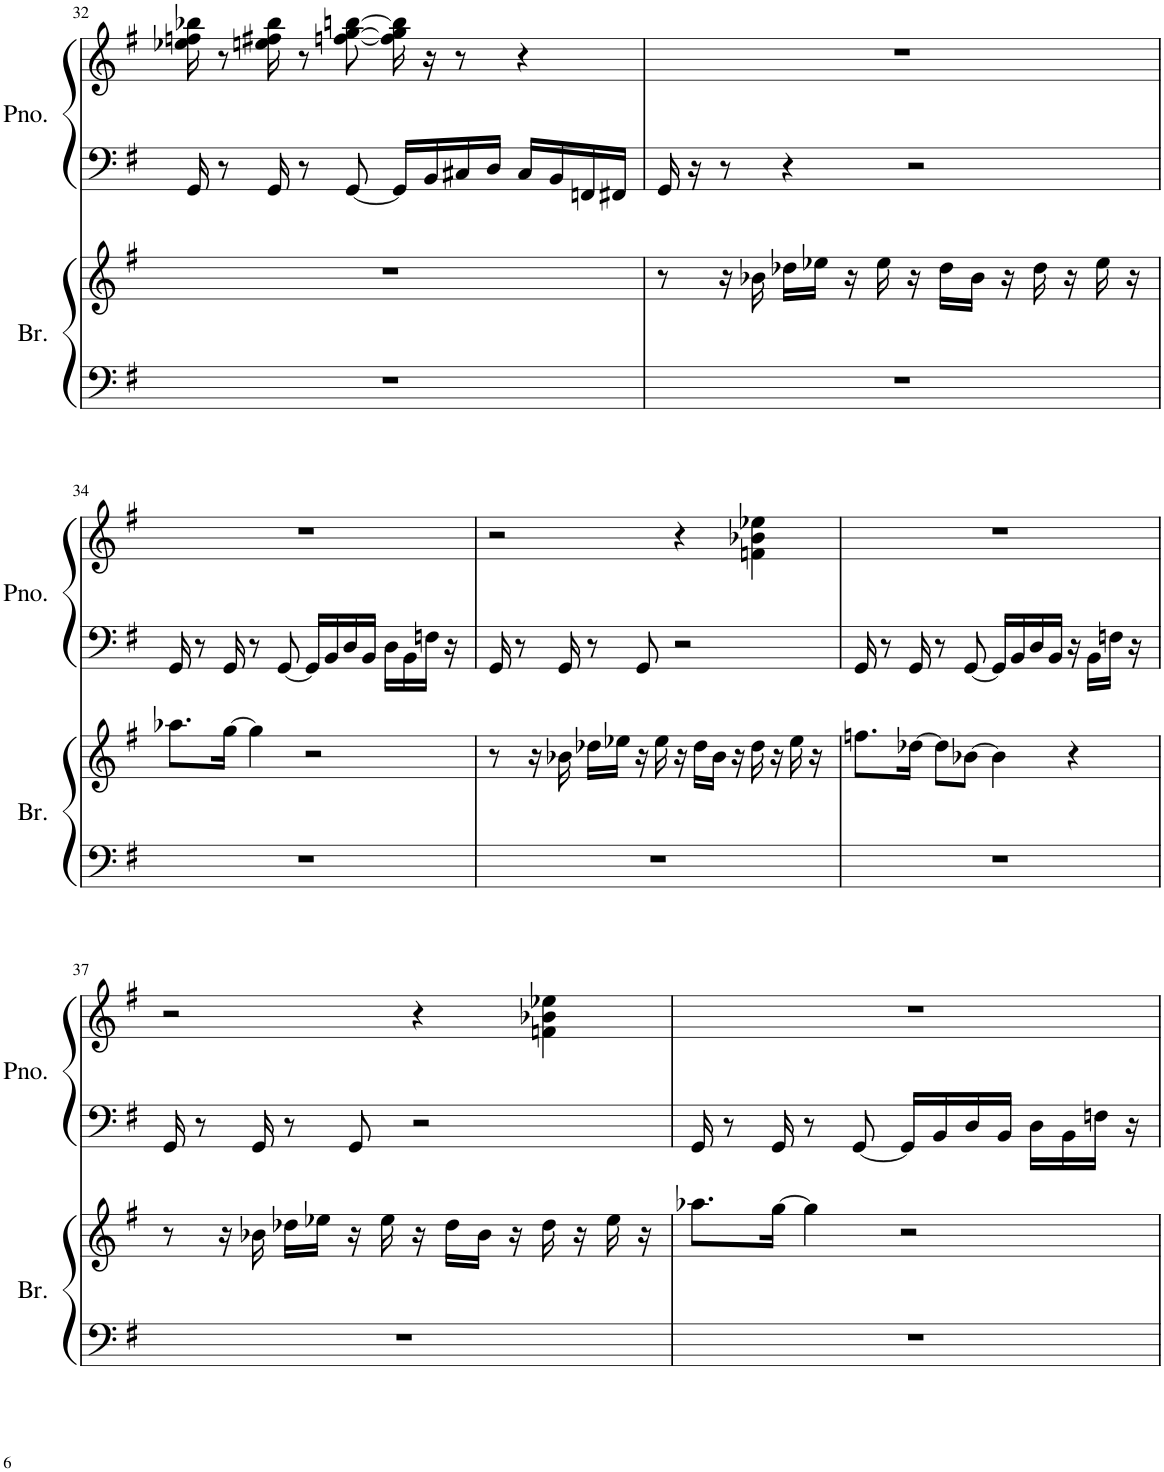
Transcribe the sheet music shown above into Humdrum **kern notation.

**kern	**kern	**kern	**kern
*part2	*part2	*part1	*part1
*staff4	*staff3	*staff2	*staff1
*I"Brass	*	*I"Piano	*
*I'Br.	*	*I'Pno.	*
!!LO:PB:g=z
*clefF4	*clefG2	*clefF4	*clefG2
*k[f#]	*k[f#]	*k[f#]	*k[f#]
*M4/4	*M4/4	*M4/4	*M4/4
=32	=32	=32	=32
1r	1r	16GG/	16ee-X\ 16ffn\ 16bb-X\
.	.	8r	8r
.	.	16GG/	16een\ 16ff#X\ 16bb-\
.	.	8r	8r
.	.	[8GG/	[8ffn\ [8gg\ [8bbn\
.	.	16GG/LL]	16ff\] 16gg\] 16bb\]
.	.	16BB/	16r
.	.	16C#X/	8r
.	.	16D/JJ	.
.	.	16C#/LL	4r
.	.	16BB/	.
.	.	16FFn/	.
.	.	16FF#X/JJ	.
=33	=33	=33	=33
1r	8r	16GG/	1r
.	.	16r	.
.	16r	8r	.
.	16b-X\	.	.
.	16dd-X\LL	4r	.
.	16ee-X\JJ	.	.
.	16r	.	.
.	16ee-\	.	.
.	16r	2r	.
.	16dd-\LL	.	.
.	16b-\JJ	.	.
.	16r	.	.
.	16dd-\	.	.
.	16r	.	.
.	16ee-\	.	.
.	16r	.	.
!!LO:LB:g=z
=34	=34	=34	=34
1r	8.aa-X\L	16GG/	1r
.	.	8r	.
.	[16gg\Jk	16GG/	.
.	4gg\]	8r	.
.	.	[8GG/	.
.	2r	16GG/LL]	.
.	.	16BB/	.
.	.	16D/	.
.	.	16BB/JJ	.
.	.	16D\LL	.
.	.	16BB\	.
.	.	16Fn\JJ	.
.	.	16r	.
=35	=35	=35	=35
1r	8r	16GG/	2r
.	.	8r	.
.	16r	.	.
.	16b-X\	16GG/	.
.	16dd-X\LL	8r	.
.	16ee-X\JJ	.	.
.	16r	8GG/	.
.	16ee-\	.	.
.	16r	2r	4r
.	16dd-\LL	.	.
.	16b-\JJ	.	.
.	16r	.	.
.	16dd-\	.	4fn\ 4b-X\ 4ee-X\
.	16r	.	.
.	16ee-\	.	.
.	16r	.	.
=36	=36	=36	=36
1r	8.ffn\L	16GG/	1r
.	.	8r	.
.	[16dd-X\Jk	16GG/	.
.	8dd-\L]	8r	.
.	[8b-X\J	[8GG/	.
.	4b-\]	16GG/LL]	.
.	.	16BB/	.
.	.	16D/	.
.	.	16BB/JJ	.
.	4r	16r	.
.	.	16BB\LL	.
.	.	16Fn\JJ	.
.	.	16r	.
!!LO:LB:g=z
=37	=37	=37	=37
1r	8r	16GG/	2r
.	.	8r	.
.	16r	.	.
.	16b-X\	16GG/	.
.	16dd-X\LL	8r	.
.	16ee-X\JJ	.	.
.	16r	8GG/	.
.	16ee-\	.	.
.	16r	2r	4r
.	16dd-\LL	.	.
.	16b-\JJ	.	.
.	16r	.	.
.	16dd-\	.	4fn\ 4b-X\ 4ee-X\
.	16r	.	.
.	16ee-\	.	.
.	16r	.	.
=38	=38	=38	=38
1r	8.aa-X\L	16GG/	1r
.	.	8r	.
.	[16gg\Jk	16GG/	.
.	4gg\]	8r	.
.	.	[8GG/	.
.	2r	16GG/LL]	.
.	.	16BB/	.
.	.	16D/	.
.	.	16BB/JJ	.
.	.	16D\LL	.
.	.	16BB\	.
.	.	16Fn\JJ	.
.	.	16r	.
=	=	=	=
*-	*-	*-	*-
